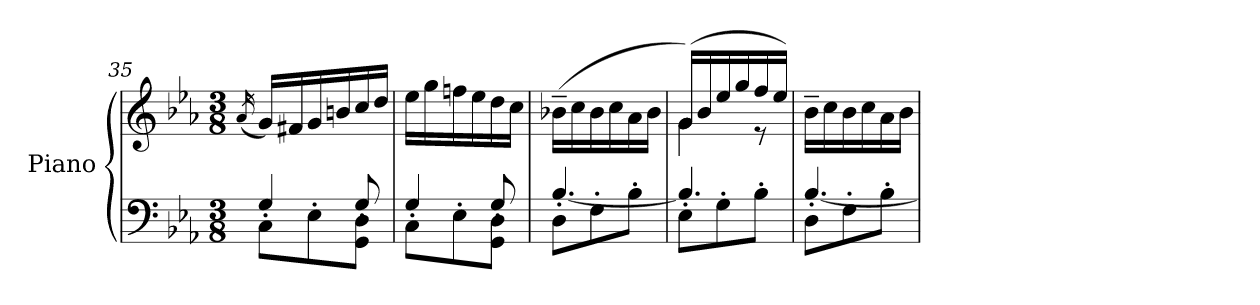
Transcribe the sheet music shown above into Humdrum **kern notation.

**kern	**kern
*part1	*part1
*staff2	*staff1
*I"Piano	*
*I'Pno.	*
*clefF4	*clefG2
*k[b-e-a-]	*k[b-e-a-]
*M3/8	*M3/8
=35	=35
.	(<16qa-/
*^	*
8C'\L	4G/	16g/LL)
.	.	16f#X/
8E-'\	.	16g/
.	.	16bn/
8GG\' 8D\'J	8G'/	16cc/
.	.	16dd/JJ
=36	=36	=36
8C'\L	4G/	16ee-\LL
.	.	16gg\
8E-'\	.	16ffn\
.	.	16ee-\
8GG\' 8D\'J	8G'/	16dd\
.	.	16cc\JJ
=37	=37	=37
8D'\L	[4.B-/	(>16b-X~\LL
.	.	16cc\
8F'\	.	16b-\
.	.	16cc\
8B-'\J	.	16a-\
.	.	16b-\JJ
!!LO:PB:g=z
=38	=38	=38
*	*	*^
8E-'\L	4.B-/]	(>16g/LL)	4g\
.	.	16b-/	.
8G'\	.	16ee-/	.
.	.	16gg/	.
8B-'\J	.	16ff/	8r
.	.	16ee-/JJ)	.
*	*	*v	*v
=39	=39	=39
8D'\L	[4.B-/	16b-~\LL
.	.	16cc\
8F'\	.	16b-\
.	.	16cc\
8B-'\J	.	16a-\
.	.	16b-\JJ
*v	*v	*
=	=
*-	*-
